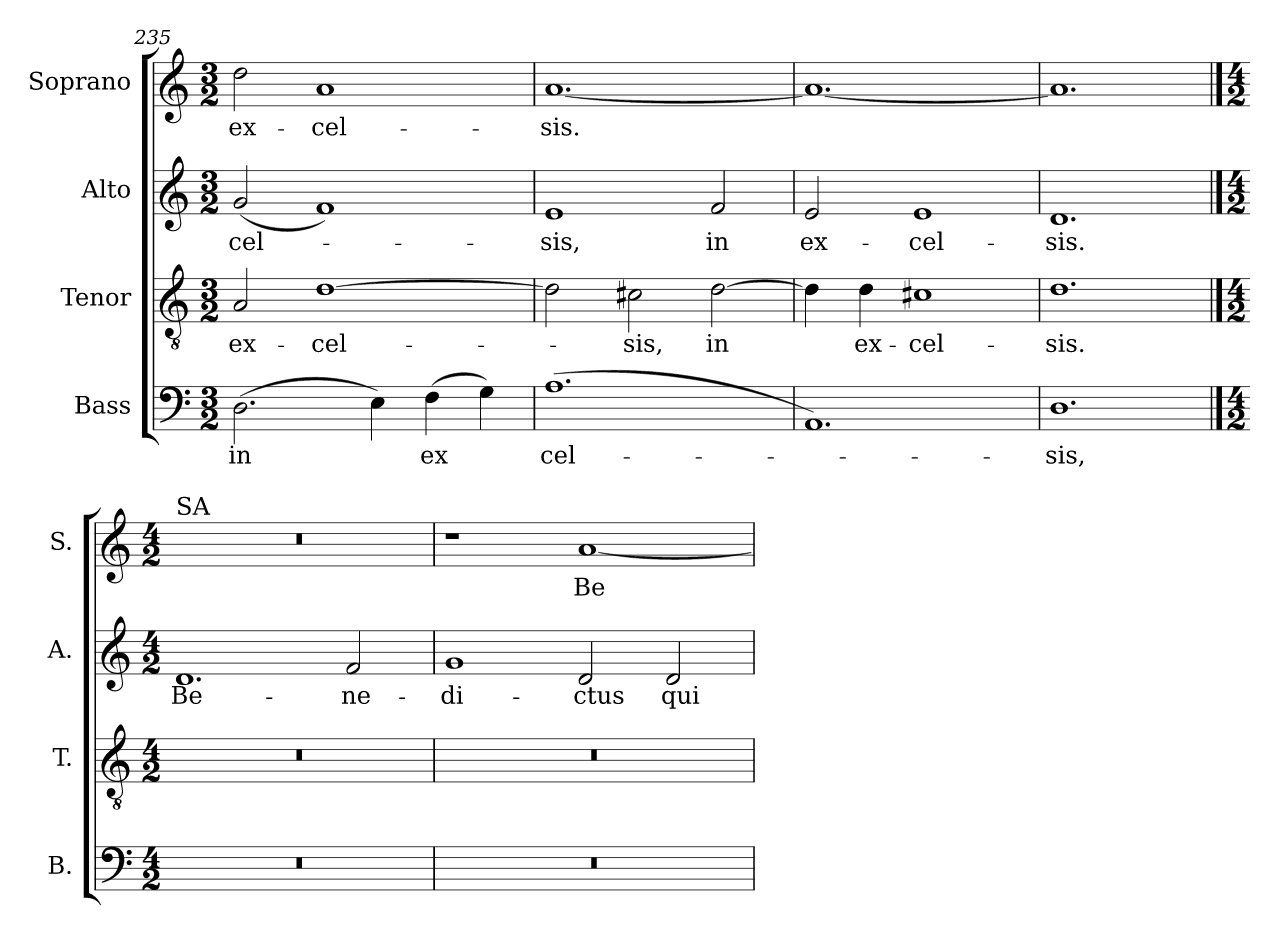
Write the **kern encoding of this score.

**kern	**text	**kern	**text	**kern	**text	**kern	**text
*part4	*part4	*part3	*part3	*part2	*part2	*part1	*part1
*staff4	*staff4	*staff3	*staff3	*staff2	*staff2	*staff1	*staff1
*I"Bass	*	*I"Tenor	*	*I"Alto	*	*I"Soprano	*
*I'B.	*	*I'T.	*	*I'A.	*	*I'S.	*
*clefF4	*	*clefGv2	*	*clefG2	*	*clefG2	*
*	*	*ITrd7c12	*	*	*	*	*
*k[]	*	*k[]	*	*k[]	*	*k[]	*
*C:	*	*C:	*	*C:	*	*C:	*
*M3/2	*	*M3/2	*	*M3/2	*	*M3/2	*
=235	=235	=235	=235	=235	=235	=235	=235
!	!LO:LY:b:color=#000000	!	!	!	!	!	!
!	!	!	!LO:LY:b:color=#000000	!	!	!	!
!	!	!	!	!	!LO:LY:b:color=#000000	!	!
!	!	!	!	!	!	!	!LO:LY:b:color=#000000
(2.Di\	in	2AAi/	ex-	(2gi/	-cel-	2ddi\	ex-
!	!	!	!LO:LY:b:color=#000000	!	!	!	!
!	!	!	!	!	!	!	!LO:LY:b:color=#000000
.	.	[1Di	-cel-	1fi)	.	1ai	-cel-
4Ei\)	.	.	.	.	.	.	.
!	!LO:LY:b:color=#000000	!	!	!	!	!	!
(4Fi\	ex	.	.	.	.	.	.
4Gi\)	.	.	.	.	.	.	.
=236	=236	=236	=236	=236	=236	=236	=236
!	!LO:LY:b:color=#000000	!	!	!	!	!	!
!	!	!	!	!	!LO:LY:b:color=#000000	!	!
!	!	!	!	!	!	!	!LO:LY:b:color=#000000
(1.Ai	cel-	2Di\]	.	1ei	-sis,	[1.ai	-sis.
!	!	!	!LO:LY:b:color=#000000	!	!	!	!
.	.	2C#Xi\	-sis,	.	.	.	.
!	!	!	!LO:LY:b:color=#000000	!	!	!	!
!	!	!	!	!	!LO:LY:b:color=#000000	!	!
.	.	[2Di\	in	2fi/	in	.	.
=237	=237	=237	=237	=237	=237	=237	=237
!	!	!	!	!	!LO:LY:b:color=#000000	!	!
1.AAi)	.	4Di\]	.	2ei/	ex-	1.ai_	.
!	!	!	!LO:LY:b:color=#000000	!	!	!	!
.	.	4Di\	ex-	.	.	.	.
!	!	!	!LO:LY:b:color=#000000	!	!	!	!
!	!	!	!	!	!LO:LY:b:color=#000000	!	!
.	.	1C#Xi	-cel-	1ei	-cel-	.	.
=238	=238	=238	=238	=238	=238	=238	=238
!	!LO:LY:b:color=#000000	!	!	!	!	!	!
!	!	!	!LO:LY:b:color=#000000	!	!	!	!
!	!	!	!	!	!LO:LY:b:color=#000000	!	!
1.Di	-sis,	1.Di	-sis.	1.di	-sis.	1.ai]	.
!!LO:LB:g=z
==239	==239	==239	==239	==239	==239	==239	==239
*M4/2	*	*M4/2	*	*M4/2	*	*M4/2	*
!LO:N:vis=1	!	!LO:N:vis=1	!	!	!	!	!
*	*	*	*	*	*	*MM184	*
!	!	!	!	!	!	!LO:TX:a:t=SA	!
!	!	!	!	!	!LO:LY:b:color=#000000	!LO:N:vis=1	!
0r	.	0r	.	1.di	Be-	0r	.
!	!	!	!	!	!LO:LY:b:color=#000000	!	!
.	.	.	.	2fi/	-ne-	.	.
=240	=240	=240	=240	=240	=240	=240	=240
!LO:N:vis=1	!	!LO:N:vis=1	!	!	!	!	!
!	!	!	!	!	!LO:LY:b:color=#000000	!	!
0r	.	0r	.	1gi	-di-	1r	.
!	!	!	!	!	!LO:LY:b:color=#000000	!	!
!	!	!	!	!	!	!	!LO:LY:b:color=#000000
.	.	.	.	2di/	-ctus	[1ai	Be-
!	!	!	!	!	!LO:LY:b:color=#000000	!	!
.	.	.	.	2di/	qui	.	.
=	=	=	=	=	=	=	=
*-	*-	*-	*-	*-	*-	*-	*-
